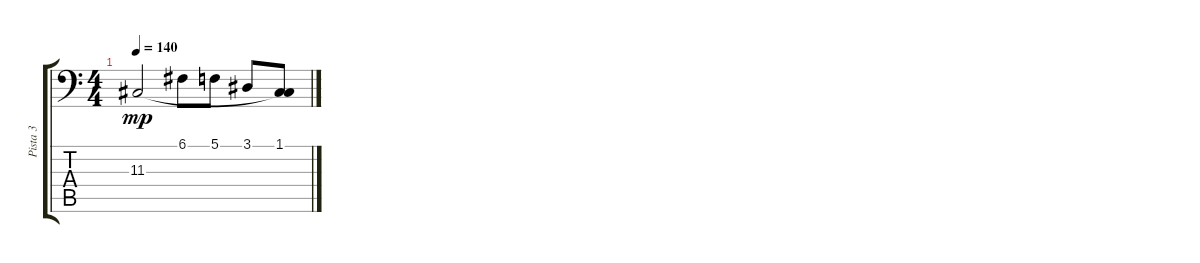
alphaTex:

\track ("Pista 3" "Pista 3") {instrument electricgrandpiano}
\staff {score tabs}
\tuning (C3 G2 D2 A1 E1 B0) {hide}
\ts (4 4)
\tempo 140
\clef f4
\ks c
11.3.2{dy mp} 6.1.8 5.1.8 3.1.8 (1.1 11.3{t}).8
